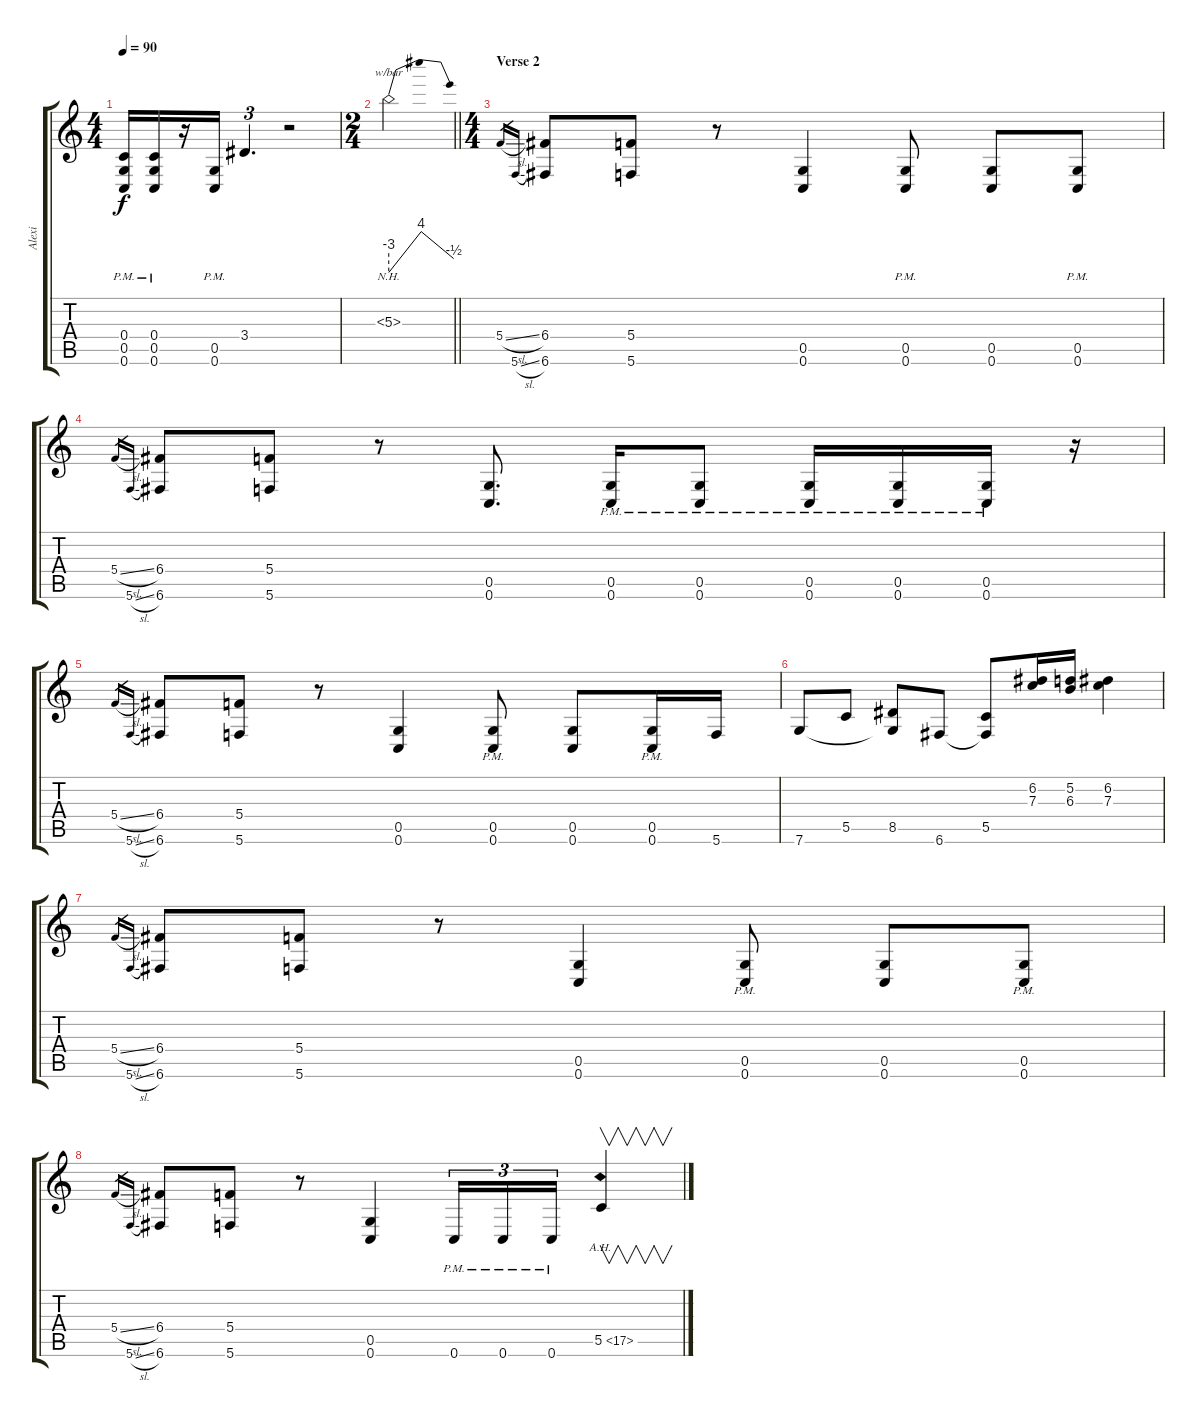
\track ("Alexi" "Alexi") {instrument distortionguitar}
\staff {score tabs}
\tuning (D4 A3 F3 C3 G2 C2) {hide}
\ts (4 4)
\tempo 90
\clef g2
\ks c
(0.4{pm} 0.5{pm} 0.6{pm}).16{dy f} (0.4{pm} 0.5{pm} 0.6{pm}).16 r.16 (0.5{pm} 0.6{pm}).16 3.4.4{d tu (3 2)} r.2 |
\ts (2 4)
\barLineRight lightlight
5.3{nh}.2{tbe (dip default 0 -12 5 16 60 -2)} |
\ts (4 4)
\section ("" "Verse 2")
5.4{sl}.16{gr} 5.6{sl}.16{gr} (6.4 6.6).8 (5.4 5.6).8 r.8 (0.5 0.6).4 (0.5{pm} 0.6{pm}).8 (0.5 0.6).8 (0.5{pm} 0.6{pm}).8 |
5.4{sl}.16{gr} 5.6{sl}.16{gr} (6.4 6.6).8 (5.4 5.6).8 r.8 (0.5 0.6).8{d} (0.5{pm} 0.6{pm}).16 (0.5{pm} 0.6{pm}).8 (0.5{pm} 0.6{pm}).16 (0.5{pm} 0.6{pm}).16 (0.5{pm} 0.6{pm}).16 r.16 |
5.4{sl}.16{gr} 5.6{sl}.16{gr} (6.4 6.6).8 (5.4 5.6).8 r.8 (0.5 0.6).4 (0.5{pm} 0.6{pm}).8 (0.5 0.6).8 (0.5{pm} 0.6{pm}).16 5.6.16 |
7.6.8 5.5.8 (8.5 7.6{t}).8 6.6.8 (5.5 6.6{t}).8 (6.2 7.3).16 (5.2 6.3).16 (6.2 7.3).4 |
5.4{sl}.16{gr} 5.6{sl}.16{gr} (6.4 6.6).8 (5.4 5.6).8 r.8 (0.5 0.6).4 (0.5{pm} 0.6{pm}).8 (0.5 0.6).8 (0.5{pm} 0.6{pm}).8 |
5.4{sl}.16{gr} 5.6{sl}.16{gr} (6.4 6.6).8 (5.4 5.6).8 r.8 (0.5 0.6).4 0.6{pm}.16{tu (3 2)} 0.6{pm}.16{tu (3 2)} 0.6{pm}.16{tu (3 2)} 5.5{ah 12}.4{v}
